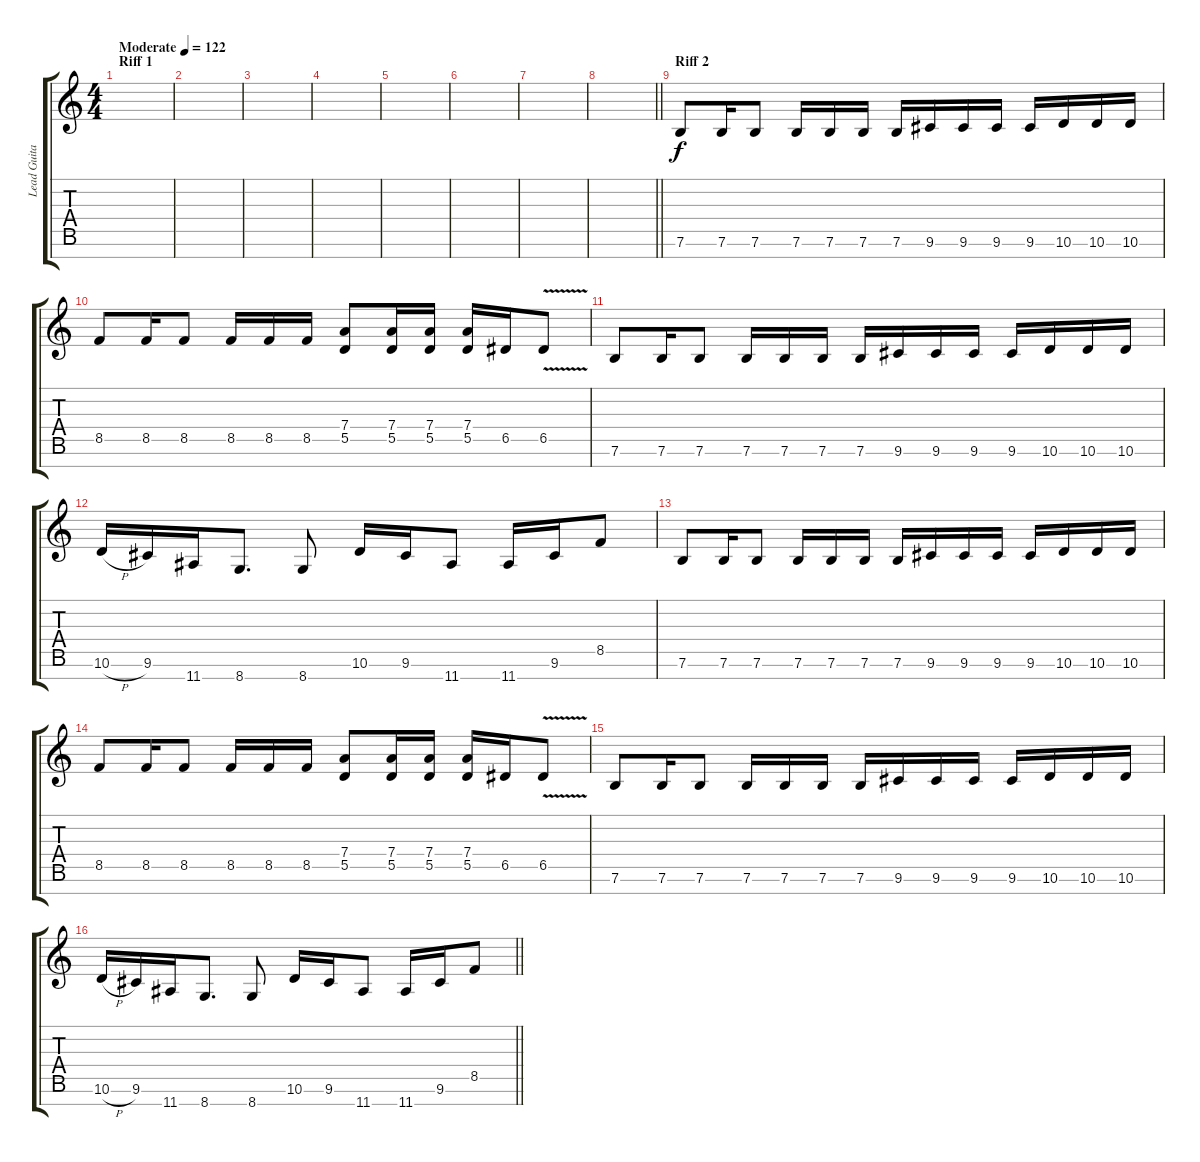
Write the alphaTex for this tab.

\track ("Lead Guitar 1" "Lead Guita") {instrument distortionguitar}
\staff {score tabs}
\tuning (E4 B3 G3 D3 A2 E2 B1) {hide}
\ts (4 4)
\section ("" "Riff 1")
\tempo (122 "Moderate")
\clef g2
\ks c
|
|
|
|
|
|
|
\barLineRight lightlight
|
\section ("" "Riff 2")
7.6.8 7.6.16 7.6.8 7.6.16 7.6.16 7.6.16 7.6.16 9.6.16 9.6.16 9.6.16 9.6.16 10.6.16 10.6.16 10.6.16 |
8.5.8 8.5.16 8.5.8 8.5.16 8.5.16 8.5.16 (7.4 5.5).8 (7.4 5.5).16 (7.4 5.5).16 (7.4 5.5).16 6.5.16 6.5{v}.8 |
7.6.8 7.6.16 7.6.8 7.6.16 7.6.16 7.6.16 7.6.16 9.6.16 9.6.16 9.6.16 9.6.16 10.6.16 10.6.16 10.6.16 |
10.6{h}.16 9.6.16 11.7.16 8.7.8{d} 8.7.8 10.6.16 9.6.16 11.7.8 11.7.16 9.6.16 8.5.8 |
7.6.8 7.6.16 7.6.8 7.6.16 7.6.16 7.6.16 7.6.16 9.6.16 9.6.16 9.6.16 9.6.16 10.6.16 10.6.16 10.6.16 |
8.5.8 8.5.16 8.5.8 8.5.16 8.5.16 8.5.16 (7.4 5.5).8 (7.4 5.5).16 (7.4 5.5).16 (7.4 5.5).16 6.5.16 6.5{v}.8 |
7.6.8 7.6.16 7.6.8 7.6.16 7.6.16 7.6.16 7.6.16 9.6.16 9.6.16 9.6.16 9.6.16 10.6.16 10.6.16 10.6.16 |
\barLineRight lightlight
10.6{h}.16 9.6.16 11.7.16 8.7.8{d} 8.7.8 10.6.16 9.6.16 11.7.8 11.7.16 9.6.16 8.5.8
